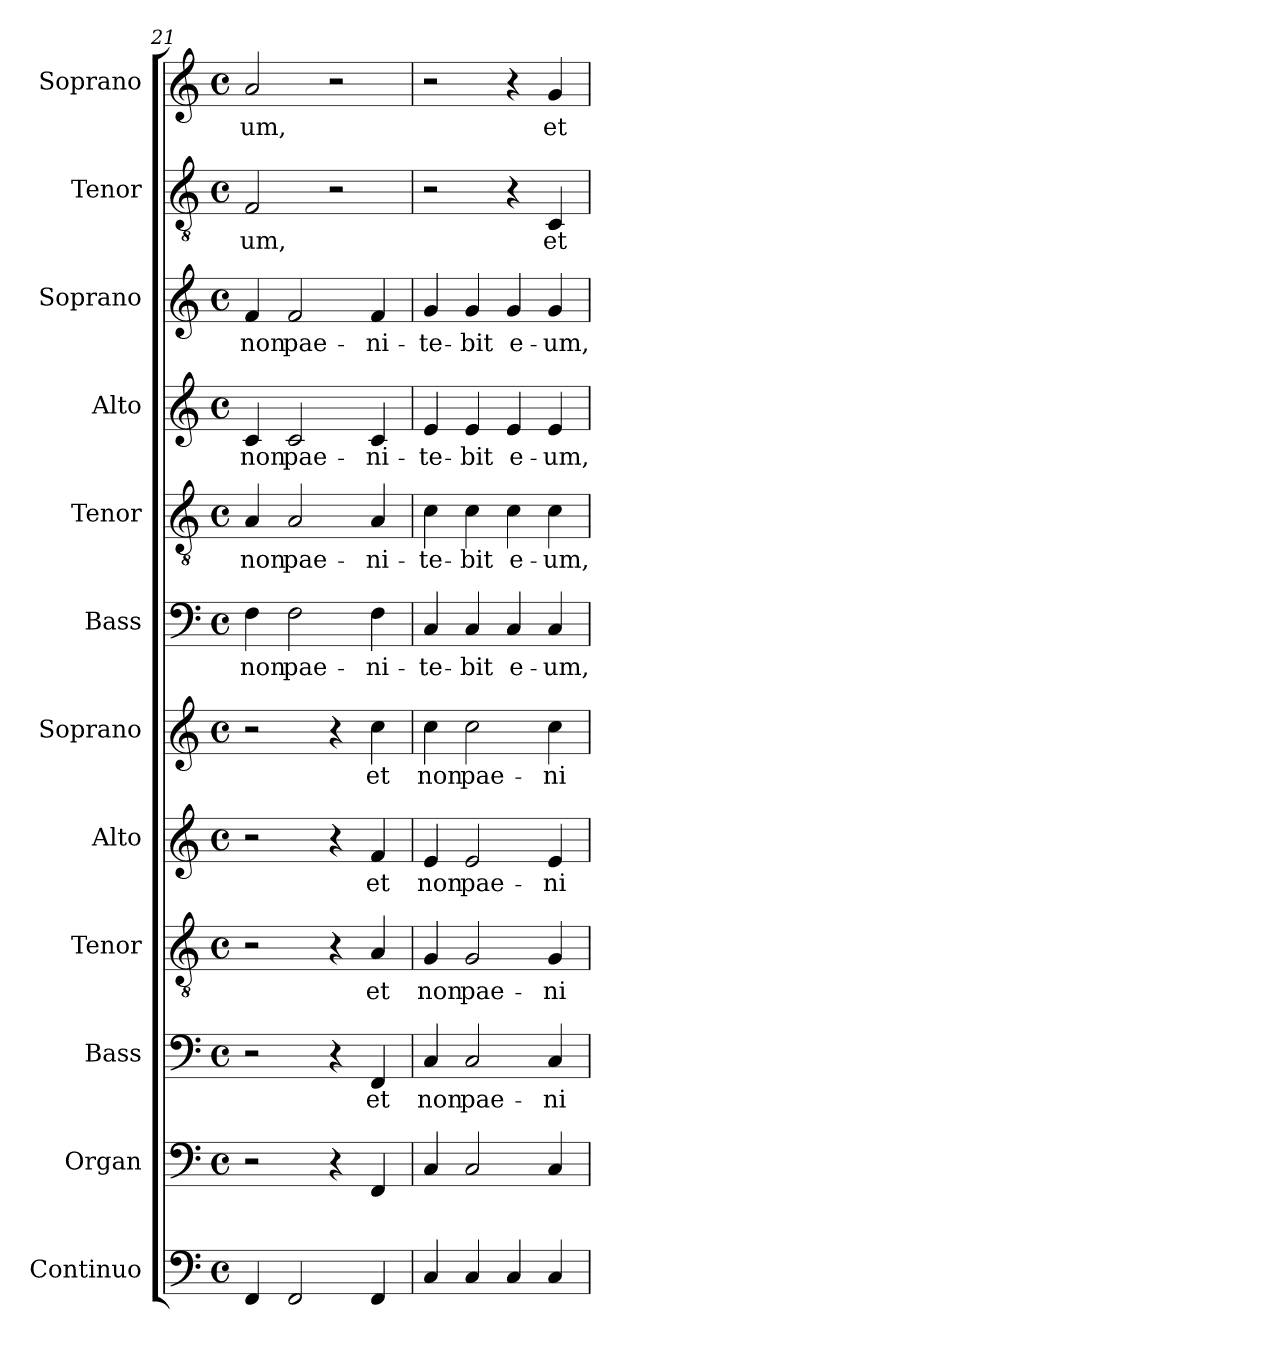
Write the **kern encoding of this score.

**kern	**kern	**kern	**text	**kern	**text	**kern	**text	**kern	**text	**kern	**text	**kern	**text	**kern	**text	**kern	**text	**kern	**text	**kern	**text
*part12	*part11	*part10	*part10	*part9	*part9	*part8	*part8	*part7	*part7	*part6	*part6	*part5	*part5	*part4	*part4	*part3	*part3	*part2	*part2	*part1	*part1
*staff12	*staff11	*staff10	*staff10	*staff9	*staff9	*staff8	*staff8	*staff7	*staff7	*staff6	*staff6	*staff5	*staff5	*staff4	*staff4	*staff3	*staff3	*staff2	*staff2	*staff1	*staff1
*I"Continuo	*I"Organ	*I"Bass	*	*I"Tenor	*	*I"Alto	*	*I"Soprano	*	*I"Bass	*	*I"Tenor	*	*I"Alto	*	*I"Soprano	*	*I"Tenor	*	*I"Soprano	*
*I'Cont.	*I'Org.	*I'B.	*	*I'T.	*	*I'A.	*	*I'S.	*	*I'B.	*	*I'T.	*	*I'A.	*	*I'S.	*	*I'T.	*	*I'S.	*
*clefF4	*clefF4	*clefF4	*	*clefGv2	*	*clefG2	*	*clefG2	*	*clefF4	*	*clefGv2	*	*clefG2	*	*clefG2	*	*clefGv2	*	*clefG2	*
*	*	*	*	*ITrd7c12	*	*	*	*	*	*	*	*ITrd7c12	*	*	*	*	*	*ITrd7c12	*	*	*
*k[]	*k[]	*k[]	*	*k[]	*	*k[]	*	*k[]	*	*k[]	*	*k[]	*	*k[]	*	*k[]	*	*k[]	*	*k[]	*
*C:	*C:	*C:	*	*C:	*	*C:	*	*C:	*	*C:	*	*C:	*	*C:	*	*C:	*	*C:	*	*C:	*
*M4/4	*M4/4	*M4/4	*	*M4/4	*	*M4/4	*	*M4/4	*	*M4/4	*	*M4/4	*	*M4/4	*	*M4/4	*	*M4/4	*	*M4/4	*
*met(c)	*met(c)	*met(c)	*	*met(c)	*	*met(c)	*	*met(c)	*	*met(c)	*	*met(c)	*	*met(c)	*	*met(c)	*	*met(c)	*	*met(c)	*
=21	=21	=21	=21	=21	=21	=21	=21	=21	=21	=21	=21	=21	=21	=21	=21	=21	=21	=21	=21	=21	=21
!	!	!	!	!	!	!	!	!	!	!	!LO:LY:b:color=#000000	!	!	!	!	!	!	!	!	!	!
!	!	!	!	!	!	!	!	!	!	!	!	!	!LO:LY:b:color=#000000	!	!	!	!	!	!	!	!
!	!	!	!	!	!	!	!	!	!	!	!	!	!	!	!LO:LY:b:color=#000000	!	!	!	!	!	!
!	!	!	!	!	!	!	!	!	!	!	!	!	!	!	!	!	!LO:LY:b:color=#000000	!	!	!	!
!	!	!	!	!	!	!	!	!	!	!	!	!	!	!	!	!	!	!	!LO:LY:b:color=#000000	!	!
!	!	!	!	!	!	!	!	!	!	!	!	!	!	!	!	!	!	!	!	!	!LO:LY:b:color=#000000
4FFi/	2r	2r	.	2r	.	2r	.	2r	.	4Fi\	non	4AAi/	non	4ci/	non	4fi/	non	2FFi/	-um,	2ai/	-um,
!	!	!	!	!	!	!	!	!	!	!	!LO:LY:b:color=#000000	!	!	!	!	!	!	!	!	!	!
!	!	!	!	!	!	!	!	!	!	!	!	!	!LO:LY:b:color=#000000	!	!	!	!	!	!	!	!
!	!	!	!	!	!	!	!	!	!	!	!	!	!	!	!LO:LY:b:color=#000000	!	!	!	!	!	!
!	!	!	!	!	!	!	!	!	!	!	!	!	!	!	!	!	!LO:LY:b:color=#000000	!	!	!	!
2FFi/	.	.	.	.	.	.	.	.	.	2Fi\	pae-	2AAi/	pae-	2ci/	pae-	2fi/	pae-	.	.	.	.
.	4r	4r	.	4r	.	4r	.	4r	.	.	.	.	.	.	.	.	.	2r	.	2r	.
!	!	!	!LO:LY:b:color=#000000	!	!	!	!	!	!	!	!	!	!	!	!	!	!	!	!	!	!
!	!	!	!	!	!LO:LY:b:color=#000000	!	!	!	!	!	!	!	!	!	!	!	!	!	!	!	!
!	!	!	!	!	!	!	!LO:LY:b:color=#000000	!	!	!	!	!	!	!	!	!	!	!	!	!	!
!	!	!	!	!	!	!	!	!	!LO:LY:b:color=#000000	!	!	!	!	!	!	!	!	!	!	!	!
!	!	!	!	!	!	!	!	!	!	!	!LO:LY:b:color=#000000	!	!	!	!	!	!	!	!	!	!
!	!	!	!	!	!	!	!	!	!	!	!	!	!LO:LY:b:color=#000000	!	!	!	!	!	!	!	!
!	!	!	!	!	!	!	!	!	!	!	!	!	!	!	!LO:LY:b:color=#000000	!	!	!	!	!	!
!	!	!	!	!	!	!	!	!	!	!	!	!	!	!	!	!	!LO:LY:b:color=#000000	!	!	!	!
4FFi/	4FFi/	4FFi/	et	4AAi/	et	4fi/	et	4cci\	et	4Fi\	-ni-	4AAi/	-ni-	4ci/	-ni-	4fi/	-ni-	.	.	.	.
!!LO:PB:g=z
=22	=22	=22	=22	=22	=22	=22	=22	=22	=22	=22	=22	=22	=22	=22	=22	=22	=22	=22	=22	=22	=22
!	!	!	!LO:LY:b:color=#000000	!	!	!	!	!	!	!	!	!	!	!	!	!	!	!	!	!	!
!	!	!	!	!	!LO:LY:b:color=#000000	!	!	!	!	!	!	!	!	!	!	!	!	!	!	!	!
!	!	!	!	!	!	!	!LO:LY:b:color=#000000	!	!	!	!	!	!	!	!	!	!	!	!	!	!
!	!	!	!	!	!	!	!	!	!LO:LY:b:color=#000000	!	!	!	!	!	!	!	!	!	!	!	!
!	!	!	!	!	!	!	!	!	!	!	!LO:LY:b:color=#000000	!	!	!	!	!	!	!	!	!	!
!	!	!	!	!	!	!	!	!	!	!	!	!	!LO:LY:b:color=#000000	!	!	!	!	!	!	!	!
!	!	!	!	!	!	!	!	!	!	!	!	!	!	!	!LO:LY:b:color=#000000	!	!	!	!	!	!
!	!	!	!	!	!	!	!	!	!	!	!	!	!	!	!	!	!LO:LY:b:color=#000000	!	!	!	!
4Ci/	4Ci/	4Ci/	non	4GGi/	non	4ei/	non	4cci\	non	4Ci/	-te-	4Ci\	-te-	4ei/	-te-	4gi/	-te-	2r	.	2r	.
!	!	!	!LO:LY:b:color=#000000	!	!	!	!	!	!	!	!	!	!	!	!	!	!	!	!	!	!
!	!	!	!	!	!LO:LY:b:color=#000000	!	!	!	!	!	!	!	!	!	!	!	!	!	!	!	!
!	!	!	!	!	!	!	!LO:LY:b:color=#000000	!	!	!	!	!	!	!	!	!	!	!	!	!	!
!	!	!	!	!	!	!	!	!	!LO:LY:b:color=#000000	!	!	!	!	!	!	!	!	!	!	!	!
!	!	!	!	!	!	!	!	!	!	!	!LO:LY:b:color=#000000	!	!	!	!	!	!	!	!	!	!
!	!	!	!	!	!	!	!	!	!	!	!	!	!LO:LY:b:color=#000000	!	!	!	!	!	!	!	!
!	!	!	!	!	!	!	!	!	!	!	!	!	!	!	!LO:LY:b:color=#000000	!	!	!	!	!	!
!	!	!	!	!	!	!	!	!	!	!	!	!	!	!	!	!	!LO:LY:b:color=#000000	!	!	!	!
4Ci/	2Ci/	2Ci/	pae-	2GGi/	pae-	2ei/	pae-	2cci\	pae-	4Ci/	-bit	4Ci\	-bit	4ei/	-bit	4gi/	-bit	.	.	.	.
!	!	!	!	!	!	!	!	!	!	!	!LO:LY:b:color=#000000	!	!	!	!	!	!	!	!	!	!
!	!	!	!	!	!	!	!	!	!	!	!	!	!LO:LY:b:color=#000000	!	!	!	!	!	!	!	!
!	!	!	!	!	!	!	!	!	!	!	!	!	!	!	!LO:LY:b:color=#000000	!	!	!	!	!	!
!	!	!	!	!	!	!	!	!	!	!	!	!	!	!	!	!	!LO:LY:b:color=#000000	!	!	!	!
4Ci/	.	.	.	.	.	.	.	.	.	4Ci/	e-	4Ci\	e-	4ei/	e-	4gi/	e-	4r	.	4r	.
!	!	!	!LO:LY:b:color=#000000	!	!	!	!	!	!	!	!	!	!	!	!	!	!	!	!	!	!
!	!	!	!	!	!LO:LY:b:color=#000000	!	!	!	!	!	!	!	!	!	!	!	!	!	!	!	!
!	!	!	!	!	!	!	!LO:LY:b:color=#000000	!	!	!	!	!	!	!	!	!	!	!	!	!	!
!	!	!	!	!	!	!	!	!	!LO:LY:b:color=#000000	!	!	!	!	!	!	!	!	!	!	!	!
!	!	!	!	!	!	!	!	!	!	!	!LO:LY:b:color=#000000	!	!	!	!	!	!	!	!	!	!
!	!	!	!	!	!	!	!	!	!	!	!	!	!LO:LY:b:color=#000000	!	!	!	!	!	!	!	!
!	!	!	!	!	!	!	!	!	!	!	!	!	!	!	!LO:LY:b:color=#000000	!	!	!	!	!	!
!	!	!	!	!	!	!	!	!	!	!	!	!	!	!	!	!	!LO:LY:b:color=#000000	!	!	!	!
!	!	!	!	!	!	!	!	!	!	!	!	!	!	!	!	!	!	!	!LO:LY:b:color=#000000	!	!
!	!	!	!	!	!	!	!	!	!	!	!	!	!	!	!	!	!	!	!	!	!LO:LY:b:color=#000000
4Ci/	4Ci/	4Ci/	-ni-	4GGi/	-ni-	4ei/	-ni-	4cci\	-ni-	4Ci/	-um,	4Ci\	-um,	4ei/	-um,	4gi/	-um,	4CCi/	et	4gi/	et
=	=	=	=	=	=	=	=	=	=	=	=	=	=	=	=	=	=	=	=	=	=
*-	*-	*-	*-	*-	*-	*-	*-	*-	*-	*-	*-	*-	*-	*-	*-	*-	*-	*-	*-	*-	*-
